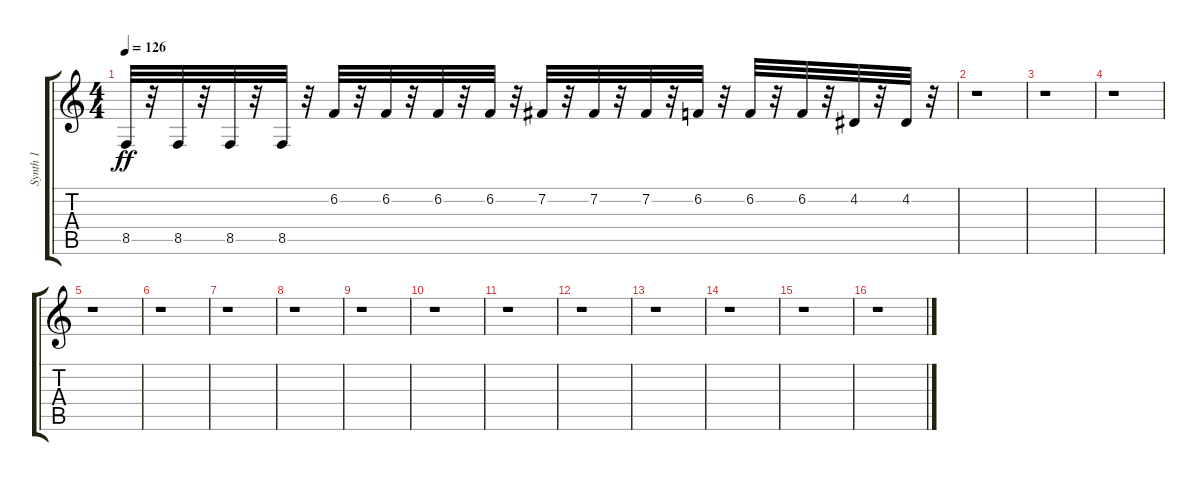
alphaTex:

\track ("Synth 1" "Synth 1") {instrument pad3polysynth}
\staff {score tabs}
\tuning (E4 B3 G3 D3 A2 E2) {hide}
\ts (4 4)
\tempo 126
\clef g2
\ks c
8.5.32{dy ff} r.32 8.5.32 r.32 8.5.32 r.32 8.5.32 r.32 6.2.32 r.32 6.2.32 r.32 6.2.32 r.32 6.2.32 r.32 7.2.32 r.32 7.2.32 r.32 7.2.32 r.32 6.2.32 r.32 6.2.32 r.32 6.2.32 r.32 4.2.32 r.32 4.2.32 r.32 |
r.1 |
r.1 |
r.1 |
r.1 |
r.1 |
r.1 |
r.1 |
r.1 |
r.1 |
r.1 |
r.1 |
r.1 |
r.1 |
r.1 |
r.1
